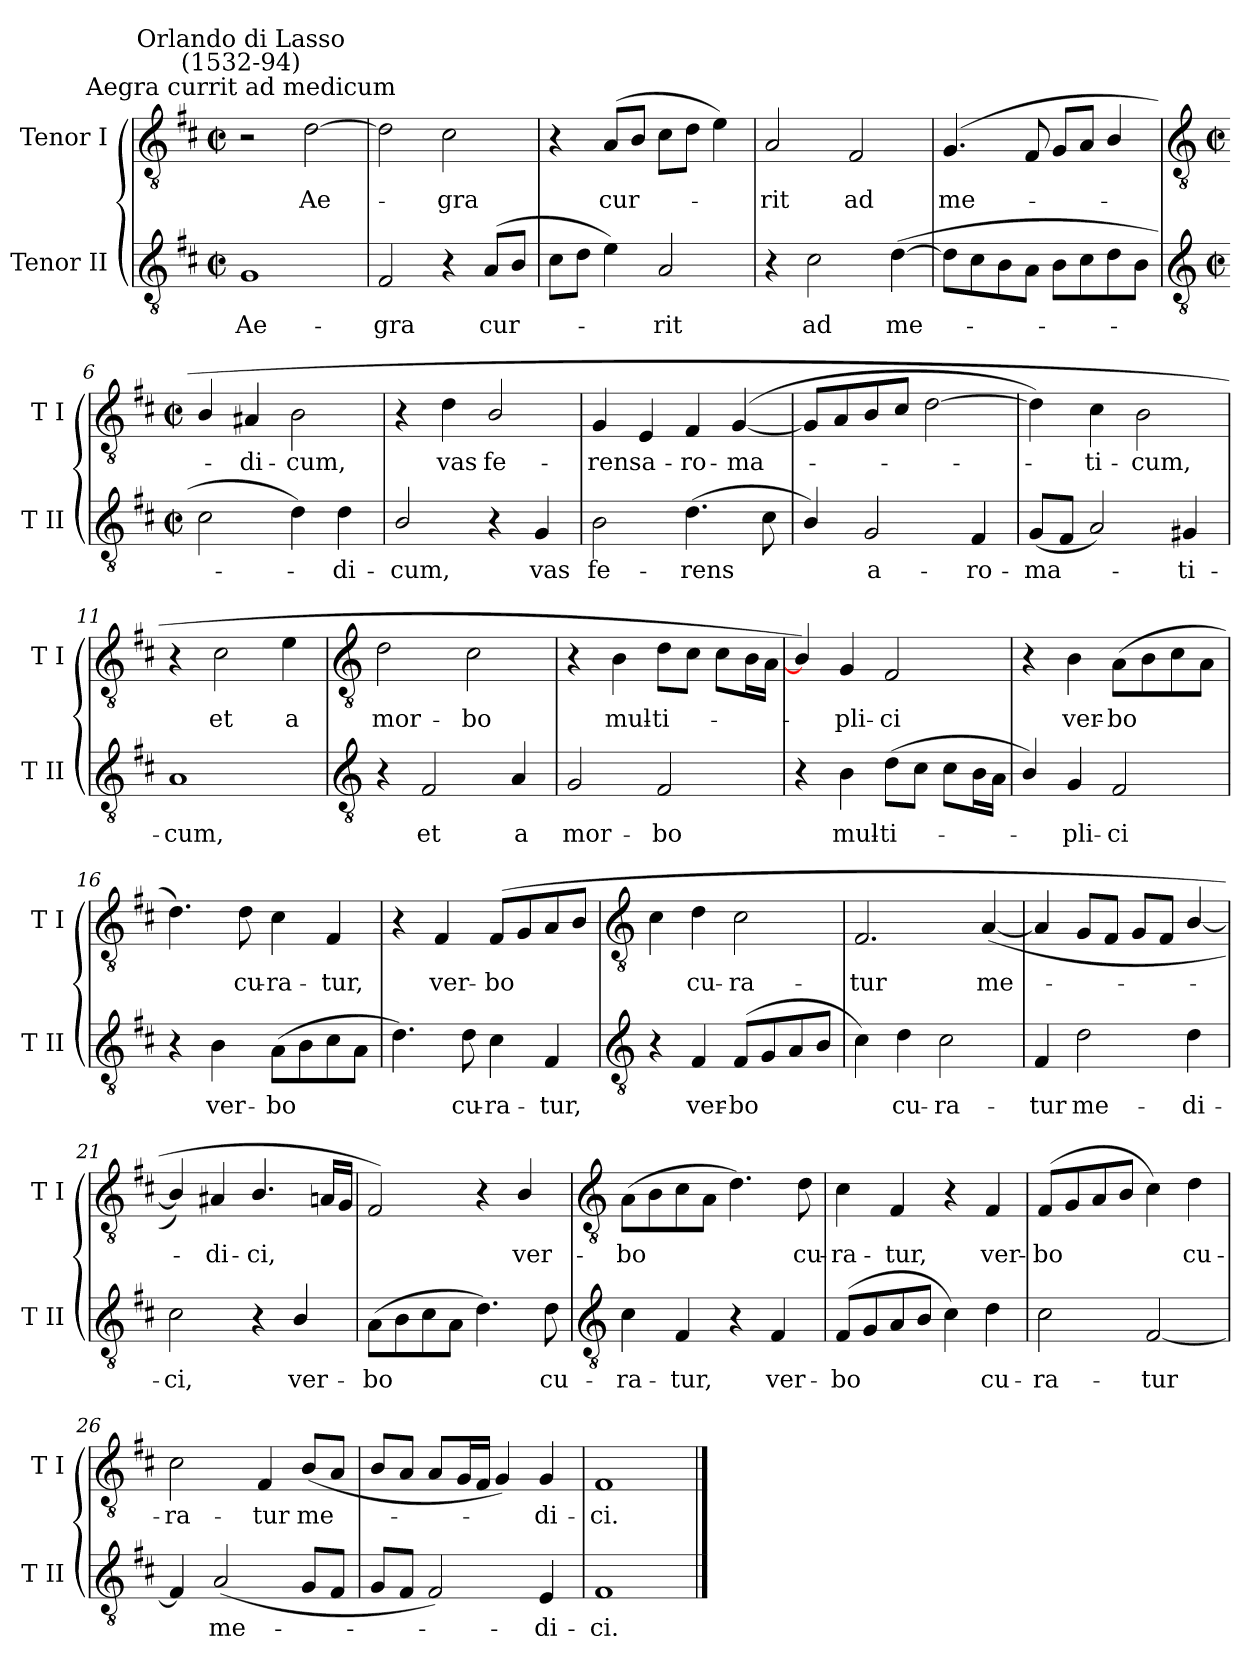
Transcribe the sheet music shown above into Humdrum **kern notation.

**kern	**text	**kern	**text
*part2	*part2	*part1	*part1
*staff2	*staff2	*staff1	*staff1
*I"Tenor II	*	*I"Tenor I	*
*I'T II	*	*I'T I	*
*clefGv2	*	*clefGv2	*
*k[f#c#]	*	*k[f#c#]	*
*D:	*	*D:	*
*M2/2	*	*M2/2	*
*met(c|)	*	*met(c|)	*
=1	=1	=1	=1
!	!	!LO:TX:a:cj:t=Aegra currit ad medicum	!
!	!	!LO:TX:a:cj:t=Orlando di Lasso\n(1532-94)	!
!	!LO:LY:b	!	!
1G	Ae-	2r	.
!	!	!	!LO:LY:b
.	.	[2d	Ae-
=2	=2	=2	=2
!	!LO:LY:b	!	!
2F#	-gra	2d]	.
!	!	!	!LO:LY:b
4r	.	2c#	-gra
!	!LO:LY:b	!	!
(>8AL	cur-	.	.
8BJ	.	.	.
=3	=3	=3	=3
8c#L	.	4r	.
8dJ	.	.	.
!	!	!	!LO:LY:b
4e)	.	(>8AL	cur-
.	.	8BJ	.
!	!LO:LY:b	!	!
2A	rit	8c#L	.
.	.	8dJ	.
.	.	4e)	.
=4	=4	=4	=4
!	!	!	!LO:LY:b
4r	.	2A	rit
!	!LO:LY:b	!	!
2c#	ad	.	.
!	!	!	!LO:LY:b
.	.	2F#	ad
!	!LO:LY:b	!	!
(>[4d	me-	.	.
=5	=5	=5	=5
!	!	!	!LO:LY:b
8dL]	.	(>4.G	me-
8c#	.	.	.
8B	.	.	.
8AJ	.	8F#/	.
8BL	.	8GL	.
8c#	.	8AJ	.
8d	.	4B/	.
8BJ	.	.	.
!!LO:LB:g=z
=6	=6	=6	=6
*clefGv2	*	*clefGv2	*
*M2/2	*	*M2/2	*
*met(c|)	*	*met(c|)	*
2c#	.	4B/	.
!	!	!	!LO:LY:b
.	.	4A#X	di-
!	!	!	!LO:LY:b
4d)	.	2B	-cum,
!	!LO:LY:b	!	!
4d	di-	.	.
=7	=7	=7	=7
!	!LO:LY:b	!	!
2B/	-cum,	4r	.
!	!	!	!LO:LY:b
.	.	4d	vas
!	!	!	!LO:LY:b
4r	.	2B/	fe-
!	!LO:LY:b	!	!
4G	vas	.	.
=8	=8	=8	=8
!	!LO:LY:b	!	!LO:LY:b
2B	fe-	4G	-rens
!	!	!	!LO:LY:b
.	.	4E	a-
!	!LO:LY:b	!	!LO:LY:b
(>4.d	-rens	4F#	-ro-
!	!	!	!LO:LY:b
.	.	(<[4G	-ma-
8c#	.	.	.
=9	=9	=9	=9
4B/)	.	8GL]	.
.	.	8A	.
!	!LO:LY:b	!	!
2G	a-	8B	.
.	.	8c#J	.
.	.	[2d	.
!	!LO:LY:b	!	!
4F#	-ro-	.	.
=10	=10	=10	=10
!	!LO:LY:b	!	!
(<8G/L	-ma-	4d])	.
8F#/J	.	.	.
!	!	!	!LO:LY:b
2A)	.	4c#	ti-
!	!	!	!LO:LY:b
.	.	2B	-cum,
!	!LO:LY:b	!	!
4G#X	ti-	.	.
=11	=11	=11	=11
!	!LO:LY:b	!	!
1A	-cum,	4r	.
!	!	!	!LO:LY:b
.	.	2c#	et
!	!	!	!LO:LY:b
.	.	4e	a
!!LO:LB:g=z
=12	=12	=12	=12
*clefGv2	*	*clefGv2	*
!	!	!	!LO:LY:b
4r	.	2d	mor-
!	!LO:LY:b	!	!
2F#	et	.	.
!	!	!	!LO:LY:b
.	.	2c#	-bo
!	!LO:LY:b	!	!
4A	a	.	.
=13	=13	=13	=13
!	!LO:LY:b	!	!
2G	mor-	4r	.
!	!	!	!LO:LY:b
.	.	4B	mul-
!	!LO:LY:b	!	!LO:LY:b
2F#	-bo	8dL	-ti-
.	.	8c#J	.
.	.	8c#L	.
.	.	16BL	.
.	.	16AJJ	.
=14	=14	=14	=14
4r	.	4B/])	.
!	!LO:LY:b	!	!LO:LY:b
4B	mul-	4G	pli-
!	!LO:LY:b	!	!LO:LY:b
(>8dL	-ti-	2F#	-ci
8c#J	.	.	.
8c#L	.	.	.
16BL	.	.	.
16AJJ	.	.	.
=15	=15	=15	=15
4B/)	.	4r	.
!	!LO:LY:b	!	!LO:LY:b
4G	pli-	4B	ver-
!	!LO:LY:b	!	!LO:LY:b
2F#	-ci	(>8AL	-bo
.	.	8B	.
.	.	8c#	.
.	.	8AJ	.
=16	=16	=16	=16
4r	.	4.d)	.
!	!LO:LY:b	!	!
4B	ver-	.	.
!	!	!	!LO:LY:b
.	.	8d	cu-
!	!LO:LY:b	!	!LO:LY:b
(>8AL	-bo	4c#	-ra-
8B	.	.	.
!	!	!	!LO:LY:b
8c#	.	4F#	-tur,
8AJ	.	.	.
=17	=17	=17	=17
4.d)	.	4r	.
!	!	!	!LO:LY:b
.	.	4F#	ver-
!	!LO:LY:b	!	!
8d	cu-	.	.
!	!LO:LY:b	!	!LO:LY:b
4c#	-ra-	(<8F#L	-bo
.	.	8G	.
!	!LO:LY:b	!	!
4F#	-tur,	8A	.
.	.	8BJ	.
!!LO:LB:g=z
=18	=18	=18	=18
*clefGv2	*	*clefGv2	*
4r	.	4c#	.
!	!LO:LY:b	!	!LO:LY:b
4F#	ver-	4d	cu-
!	!LO:LY:b	!	!LO:LY:b
(<8F#L	-bo	2c#	-ra-
8G	.	.	.
8A	.	.	.
8BJ	.	.	.
=19	=19	=19	=19
!	!	!	!LO:LY:b
4c#)	.	2.F#	-tur
!	!LO:LY:b	!	!
4d	cu-	.	.
!	!LO:LY:b	!	!
2c#	-ra-	.	.
!	!	!	!LO:LY:b
.	.	(<[4A	me-
=20	=20	=20	=20
!	!LO:LY:b	!	!
4F#	-tur	4A]	.
!	!LO:LY:b	!	!
2d	me-	8G/L	.
.	.	8F#/J	.
.	.	8G/L	.
.	.	8F#/J	.
!	!LO:LY:b	!	!
4d	-di-	[4B/	.
=21	=21	=21	=21
!	!LO:LY:b	!	!
2c#	-ci,	4B/])	.
!	!	!	!LO:LY:b
.	.	4A#X	di-
!	!	!	!LO:LY:b
4r	.	4.B/	-ci,
!	!LO:LY:b	!	!
4B/	ver-	.	.
.	.	16AnLL	.
.	.	16GJJ	.
=22	=22	=22	=22
!	!LO:LY:b	!	!
(>8AL	-bo	2F#)	.
8B	.	.	.
8c#	.	.	.
8AJ	.	.	.
4.d)	.	4r	.
!	!	!	!LO:LY:b
.	.	4B/	ver-
!	!LO:LY:b	!	!
8d	cu-	.	.
!!LO:LB:g=z
=23	=23	=23	=23
*clefGv2	*	*clefGv2	*
!	!LO:LY:b	!	!LO:LY:b
4c#	-ra-	(>8AL	-bo
.	.	8B	.
!	!LO:LY:b	!	!
4F#	-tur,	8c#	.
.	.	8AJ	.
4r	.	4.d)	.
!	!LO:LY:b	!	!
4F#	ver-	.	.
!	!	!	!LO:LY:b
.	.	8d	cu-
=24	=24	=24	=24
!	!LO:LY:b	!	!LO:LY:b
(<8F#L	-bo	4c#	-ra-
8G	.	.	.
!	!	!	!LO:LY:b
8A	.	4F#	-tur,
8BJ	.	.	.
4c#)	.	4r	.
!	!LO:LY:b	!	!LO:LY:b
4d	cu-	4F#	ver-
=25	=25	=25	=25
!	!LO:LY:b	!	!LO:LY:b
2c#	-ra-	(<8F#L	-bo
.	.	8G	.
.	.	8A	.
.	.	8BJ	.
!	!LO:LY:b	!	!
[2F#	-tur	4c#)	.
!	!	!	!LO:LY:b
.	.	4d	cu-
=26	=26	=26	=26
!	!	!	!LO:LY:b
4F#]	.	2c#	-ra-
!	!LO:LY:b	!	!
(<2A/	me-	.	.
!	!	!	!LO:LY:b
.	.	4F#	-tur
!	!	!	!LO:LY:b
8GL	.	(<8BL	me-
8F#J	.	8AJ	.
=27	=27	=27	=27
8GL	.	8BL	.
8F#J	.	8AJ	.
2F#)	.	8AL	.
.	.	16GL	.
.	.	16F#JJ	.
.	.	4G)	.
!	!LO:LY:b	!	!LO:LY:b
4E	di-	4G	di-
=28	=28	=28	=28
!	!LO:LY:b	!	!LO:LY:b
1F#	-ci.	1F#	-ci.
==	==	==	==
*-	*-	*-	*-
